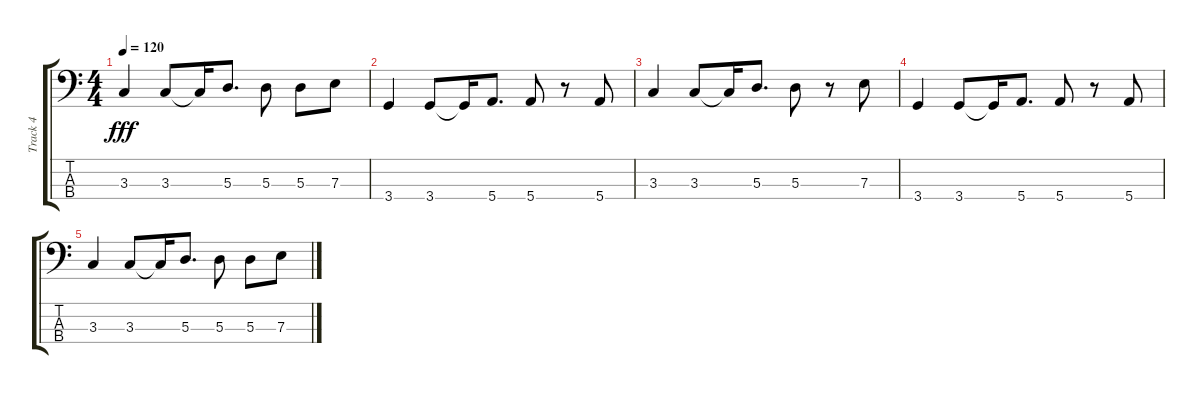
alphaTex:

\track ("Track 4" "Track 4") {instrument electricbassfinger}
\staff {score tabs}
\tuning (G2 D2 A1 E1) {hide}
\ts (4 4)
\tempo 120
\clef f4
\ks c
3.3.4{dy fff volume 7} 3.3.8 3.3{t}.16 5.3.8{d} 5.3.8 5.3.8 7.3.8 |
3.4.4{volume 4} 3.4.8 3.4{t}.16 5.4.8{d} 5.4.8 r.8 5.4.8 |
3.3.4{volume 1} 3.3.8 3.3{t}.16 5.3.8{d} 5.3.8 r.8 7.3.8 |
3.4.4{volume 0} 3.4.8 3.4{t}.16 5.4.8{d} 5.4.8 r.8 5.4.8 |
3.3.4 3.3.8 3.3{t}.16 5.3.8{d} 5.3.8 5.3.8 7.3.8
